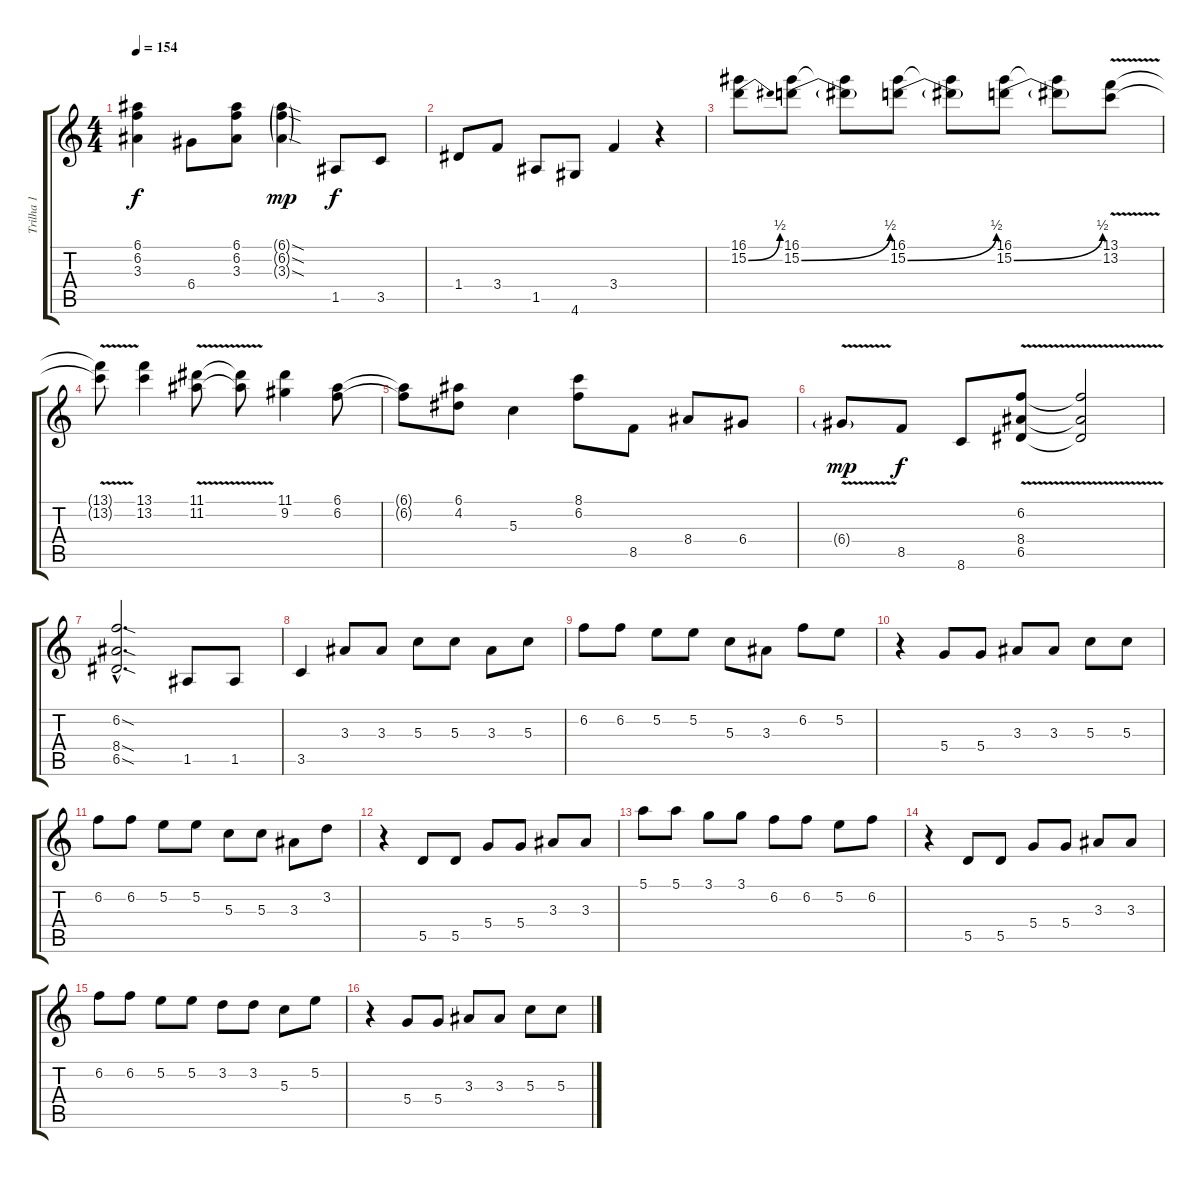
\track ("Trilha 1" "Trilha 1") {instrument electricguitarclean}
\staff {score tabs}
\tuning (E4 B3 G3 D3 A2 E2) {hide}
\ts (4 4)
\tempo 154
\clef g2
\ks c
(6.1 6.2 3.3).4{dy f} 6.4.8 (6.1 6.2 3.3).8 (6.1{sod g} 6.2{sod g} 3.3{sod g}).4{dy mp} 1.5.8{dy f} 3.5.8 |
1.4.8 3.4.8 1.5.8 4.6.8 3.4.4 r.4 |
(16.1 15.2{be (bend 0 0 60 2)}).8 (16.1 15.2{be (bend 0 0 60 2)}).8 (16.1{t} 15.2{t}).8 (16.1 15.2{be (bend 0 0 60 2)}).8 (16.1{t} 15.2{t}).8 (16.1 15.2{be (bend 0 0 60 2)}).8 (16.1{t} 15.2{t}).8 (13.1{v} 13.2{v}).8 |
(13.1{t} 13.2{t}).8 (13.1 13.2).4 (11.1{v} 11.2{v}).8 (11.1{t} 11.2{t}).8 (11.1 9.2).4 (6.1 6.2).8 |
(6.1{t} 6.2{t}).8 (6.1 4.2).8 5.3.4 (8.1 6.2).8 8.5.8 8.4.8 6.4.8 |
6.4{v g}.8{dy mp} 8.5.8{dy f} 8.6.8 (6.2{v} 8.4{v} 6.5{v}).8 (6.2{t} 8.4{t} 6.5{t}).2 |
(6.2{sod hac} 8.4{sod hac} 6.5{sod hac}).2{d} 1.5.8 1.5.8 |
3.5.4 3.3.8 3.3.8 5.3.8 5.3.8 3.3.8 5.3.8 |
6.2.8 6.2.8 5.2.8 5.2.8 5.3.8 3.3.8 6.2.8 5.2.8 |
r.4 5.4.8 5.4.8 3.3.8 3.3.8 5.3.8 5.3.8 |
6.2.8 6.2.8 5.2.8 5.2.8 5.3.8 5.3.8 3.3.8 3.2.8 |
r.4 5.5.8 5.5.8 5.4.8 5.4.8 3.3.8 3.3.8 |
5.1.8 5.1.8 3.1.8 3.1.8 6.2.8 6.2.8 5.2.8 6.2.8 |
r.4 5.5.8 5.5.8 5.4.8 5.4.8 3.3.8 3.3.8 |
6.2.8 6.2.8 5.2.8 5.2.8 3.2.8 3.2.8 5.3.8 5.2.8 |
r.4 5.4.8 5.4.8 3.3.8 3.3.8 5.3.8 5.3.8
